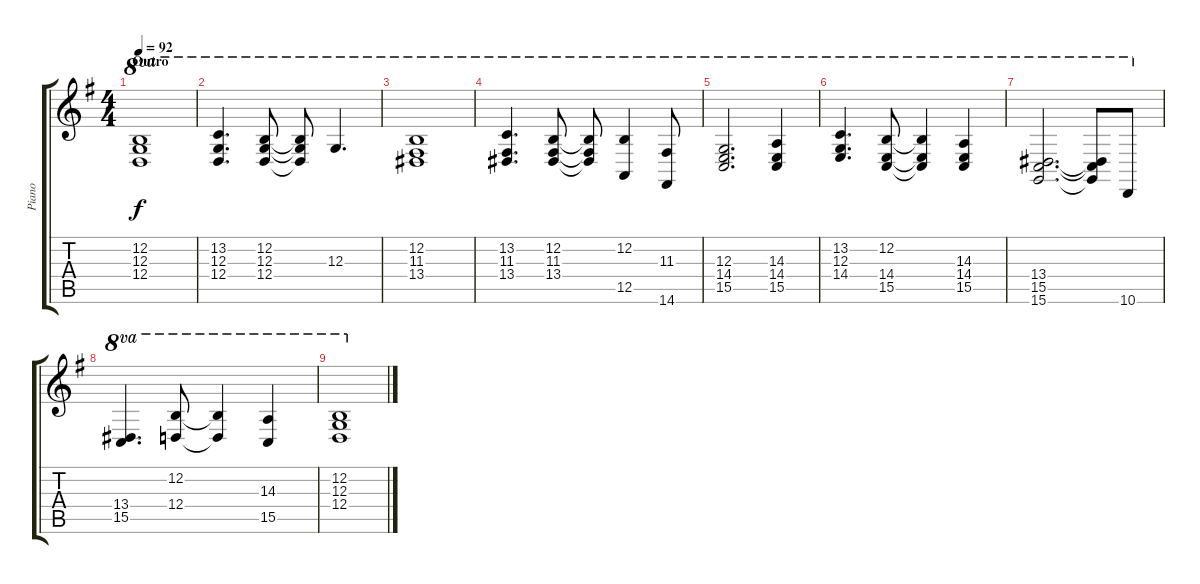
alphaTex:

\track ("Piano" "Piano") {instrument acousticgrandpiano}
\staff {score tabs}
\tuning (E4 B3 G3 D3 A2 E2) {hide}
\ts (4 4)
\section ("" "Outro")
\tempo 92
\clef g2
\ks g
(12.2 12.3 12.4).1{ot 8va dy f} |
(13.2 12.3 12.4).4{d ot 8va} (12.2 12.3 12.4).8{ot 8va} (12.2{t} 12.3{t} 12.4{t}).8{ot 8va} 12.3.4{d ot 8va} |
(12.2 11.3 13.4).1{ot 8va} |
(13.2 11.3 13.4).4{d ot 8va} (12.2 11.3 13.4).8{ot 8va} (12.2{t} 11.3{t} 13.4{t}).8{ot 8va} (12.2 12.5).4{ot 8va} (11.3 14.6).8{ot 8va} |
(12.3 14.4 15.5).2{d ot 8va} (14.3 14.4 15.5).4{ot 8va} |
(13.2 12.3 14.4).4{d ot 8va} (12.2 14.4 15.5).8{ot 8va} (12.2{t} 14.4{t} 15.5{t}).4{ot 8va} (14.3 14.4 15.5).4{ot 8va} |
(13.4 15.5 15.6).2{d ot 8va} (13.4{t} 15.5{t} 15.6{t}).8{ot 8va} 10.6.8{ot 8va} |
(13.4 15.5).4{d ot 8va} (12.2 12.4).8{ot 8va} (12.2{t} 12.4{t}).4{ot 8va} (14.3 15.5).4{ot 8va} |
(12.2 12.3 12.4).1{ot 8va}
